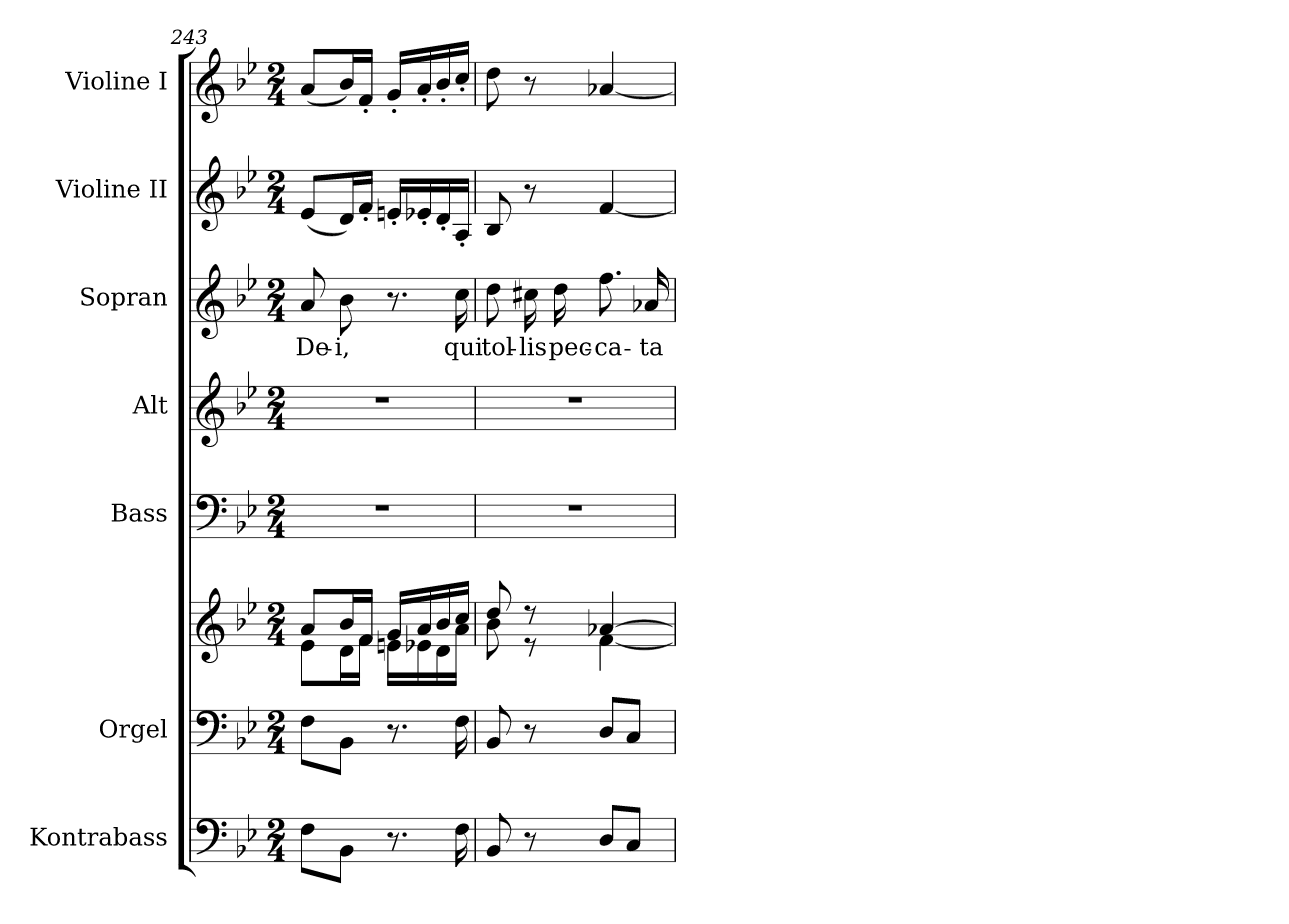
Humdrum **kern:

**kern	**kern	**kern	**kern	**kern	**kern	**text	**kern	**kern
*part7	*part6	*part6	*part5	*part4	*part3	*part3	*part2	*part1
*staff8	*staff7	*staff6	*staff5	*staff4	*staff3	*staff3	*staff2	*staff1
*I"Kontrabass	*I"Orgel	*	*I"Bass	*I"Alt	*I"Sopran	*	*I"Violine II	*I"Violine I
*I'Kb.	*I'Org.	*	*I'B	*I'A	*I'S	*	*I'Vl. II	*I'Vl. I
!!LO:PB:g=z
*clefF4	*clefF4	*clefG2	*clefF4	*clefG2	*clefG2	*	*clefG2	*clefG2
*ITrd7c12	*	*	*	*	*	*	*	*
*k[b-e-]	*k[b-e-]	*k[b-e-]	*k[b-e-]	*k[b-e-]	*k[b-e-]	*	*k[b-e-]	*k[b-e-]
*B-:	*B-:	*B-:	*B-:	*B-:	*B-:	*	*B-:	*B-:
*M2/4	*M2/4	*M2/4	*M2/4	*M2/4	*M2/4	*	*M2/4	*M2/4
=243	=243	=243	=243	=243	=243	=243	=243	=243
*	*	*^	*	*	*	*	*	*
!	!	!	!	!	!	!	!LO:LY:b	!	!
8FF\L	8F\L	8a/L	8e-\L	2r	2r	8a/	De-	(<8e-/L	(<8a/L
!	!	!	!	!	!	!	!LO:LY:b	!	!
8BBB-\J	8BB-\J	16b-/L	16d\L	.	.	8b-\	-i,	16d/L)	16b-/L)
.	.	16f/JJ	16f\JJ	.	.	.	.	16f'</JJ	16f'</JJ
8.r	8.r	16g/LL	16en\LL	.	.	8.r	.	16en'</LL	16g'</LL
.	.	16a/	16e-X\	.	.	.	.	16e-X'</	16a'</
.	.	16b-/	16d\	.	.	.	.	16d'</	16b-'</
!	!	!	!	!	!	!	!LO:LY:b	!	!
16FF\	16F\	16cc/JJ	16a\JJ	.	.	16cc\	qui	16A'</JJ	16cc'</JJ
=244	=244	=244	=244	=244	=244	=244	=244	=244	=244
!	!	!	!	!	!	!	!LO:LY:b	!	!
8BBB-/	8BB-/	8dd/	8b-\	2r	2r	8dd\	tol-	8B-/	8dd\
!	!	!	!	!	!	!	!LO:LY:b	!	!
8r	8r	8r	8r	.	.	16cc#X\	-lis	8r	8r
!	!	!	!	!	!	!	!LO:LY:b	!	!
.	.	.	.	.	.	16dd\	pec-	.	.
!	!	!	!	!	!	!	!LO:LY:b	!	!
8DD/L	8D/L	[>4a-X/	[<4f\	.	.	8.ff\	-ca-	[4f/	[4a-X/
8CC/J	8C/J	.	.	.	.	.	.	.	.
!	!	!	!	!	!	!	!LO:LY:b	!	!
.	.	.	.	.	.	16a-X/	-ta	.	.
*	*	*v	*v	*	*	*	*	*	*
=	=	=	=	=	=	=	=	=
*-	*-	*-	*-	*-	*-	*-	*-	*-
